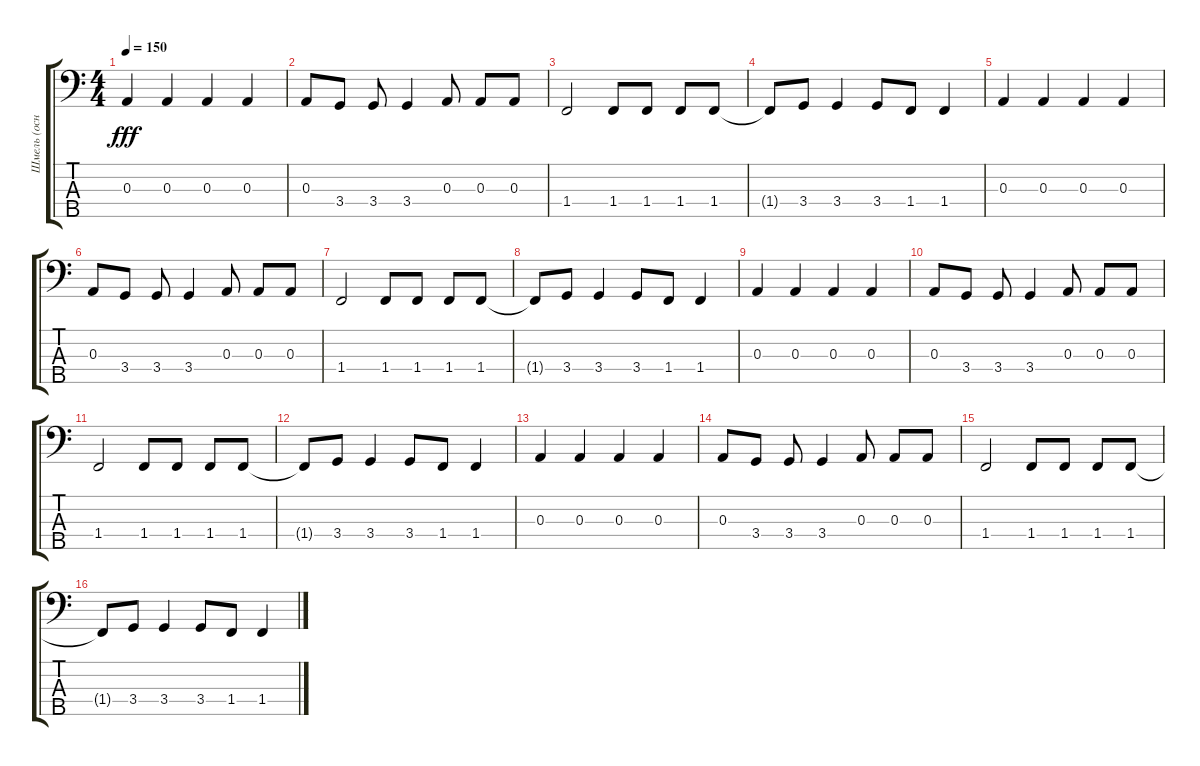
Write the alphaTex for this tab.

\track ("Шмель (основа)" "Шмель (осн") {instrument electricbassfinger}
\staff {score tabs}
\tuning (G2 D2 A1 E1 B0) {hide}
\ts (4 4)
\tempo 150
\clef f4
\ks c
0.3.4{dy fff} 0.3.4 0.3.4 0.3.4 |
0.3.8 3.4.8 3.4.8 3.4.4 0.3.8 0.3.8 0.3.8 |
1.4.2 1.4.8 1.4.8 1.4.8 1.4.8 |
1.4{t}.8 3.4.8 3.4.4 3.4.8 1.4.8 1.4.4 |
0.3.4 0.3.4 0.3.4 0.3.4 |
0.3.8 3.4.8 3.4.8 3.4.4 0.3.8 0.3.8 0.3.8 |
1.4.2 1.4.8 1.4.8 1.4.8 1.4.8 |
1.4{t}.8 3.4.8 3.4.4 3.4.8 1.4.8 1.4.4 |
0.3.4 0.3.4 0.3.4 0.3.4 |
0.3.8 3.4.8 3.4.8 3.4.4 0.3.8 0.3.8 0.3.8 |
1.4.2 1.4.8 1.4.8 1.4.8 1.4.8 |
1.4{t}.8 3.4.8 3.4.4 3.4.8 1.4.8 1.4.4 |
0.3.4 0.3.4 0.3.4 0.3.4 |
0.3.8 3.4.8 3.4.8 3.4.4 0.3.8 0.3.8 0.3.8 |
1.4.2 1.4.8 1.4.8 1.4.8 1.4.8 |
1.4{t}.8 3.4.8 3.4.4 3.4.8 1.4.8 1.4.4
